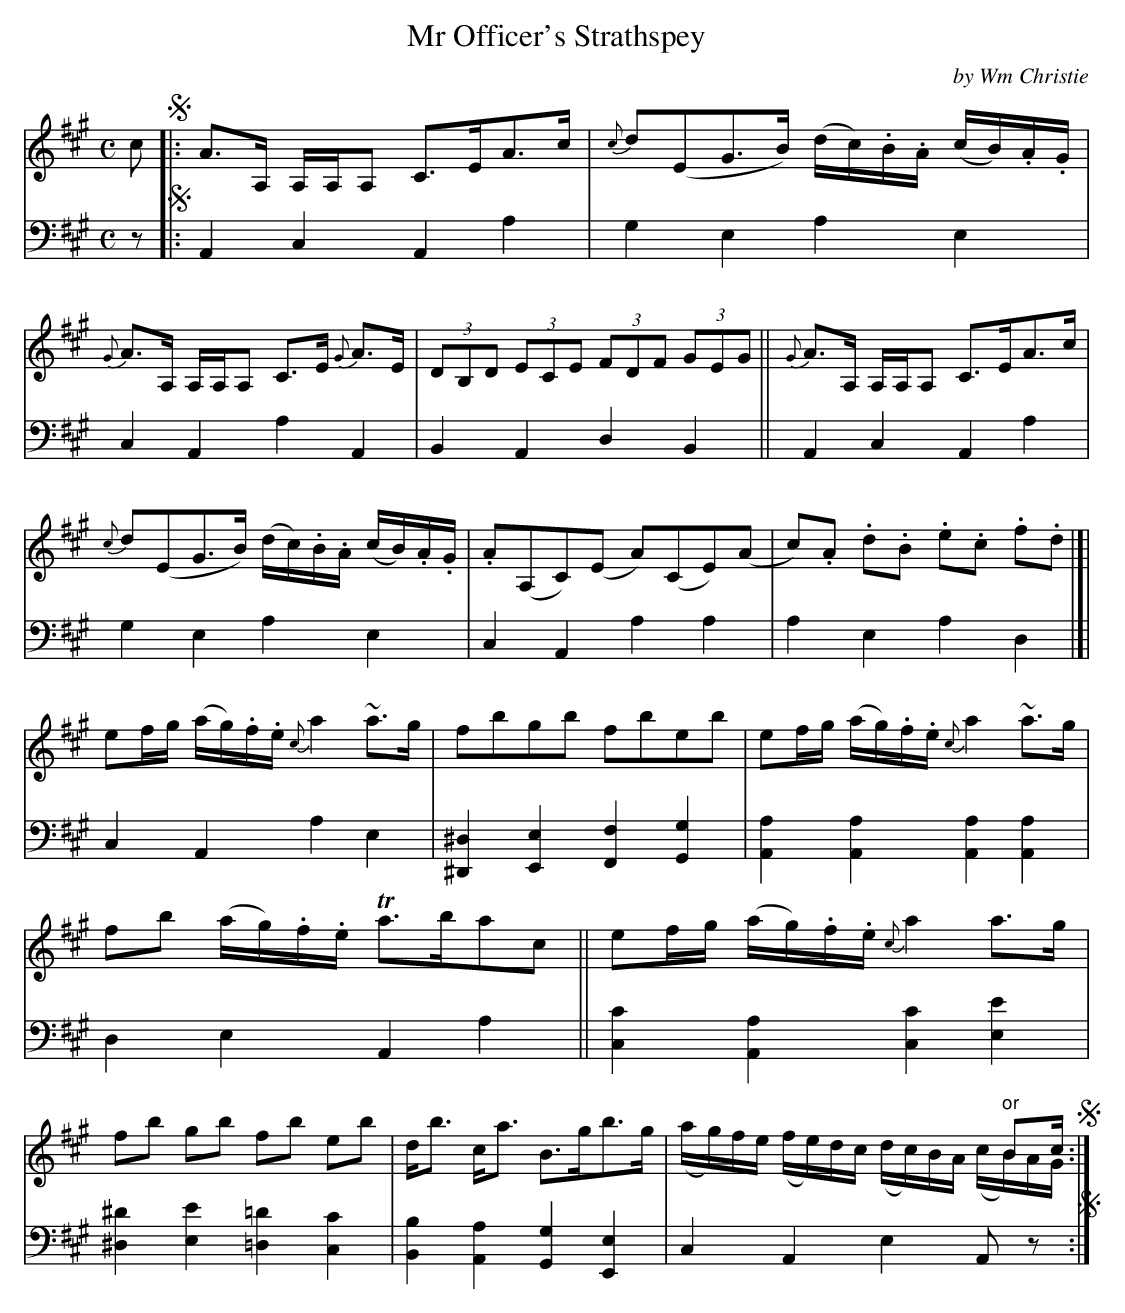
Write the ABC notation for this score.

X:1
T: Mr Officer's Strathspey
C: by Wm Christie
M: C
L: 1/16
K: A
V: 1 staves=2
c2 !segno!|:\
A3A, A,A,A,2 C3EA3c | {c}d2(E2G3B) (dc).B.A (cB).A.G |\
{G}A3A, A,A,A,2 C3E {G}A3E | (3D2B,2D2 (3E2C2E2 (3F2D2F2 (3G2E2G2 || {G}A3A, A,A,A,2 C3EA3c |
{c}d2(E2G3B) (dc).B.A (cB).A.G | .A2(A,2C2)(E2 A2)(C2E2)(A2 | c2).A2 .d2.B2 .e2.c2 .f2.d2 |[|\
e2fg (ag).f.e {c}a4 ~a3g | f2b2g2b2 f2b2e2b2 | e2fg (ag).f.e {c}a4 ~a3g |
f2b2 (ag).f.e Ta3ba2c2 ||\
e2fg (ag).f.e {c}a4 a3g | f2b2 g2b2 f2b2 e2b2 |\
db3 ca3 B3gb3g | x12 x"^or"B2c & (ag)fe (fe)dc (dc)BA (cB)AG!segno!:|
V: 2 clef=bass middle=d
z2 !segno!|:\
A4c4 A4a4 | g4e4 a4e4 | c4A4 a4A4 | B4A4 d4B4 || A4c4 A4a4 |
g4e4 a4e4 | c4A4 a4a4 | a4e4 a4d4 |[|\
c4A4 a4e4 | [^d4^D4][e4E4] [f4F4][g4G4] | [a4A4][a4A4] [a4A4][a4A4] |
d4e4 A4a4 || [c'4c4][a4A4] [c'4c4][e'4e4] |\
[^d'4^d4][e'4e4] [=d'4=d4][c'4c4] | [b4B4][a4A4] [g4G4][e4E4] | c4A4 e4A2z2 !segno!:|
